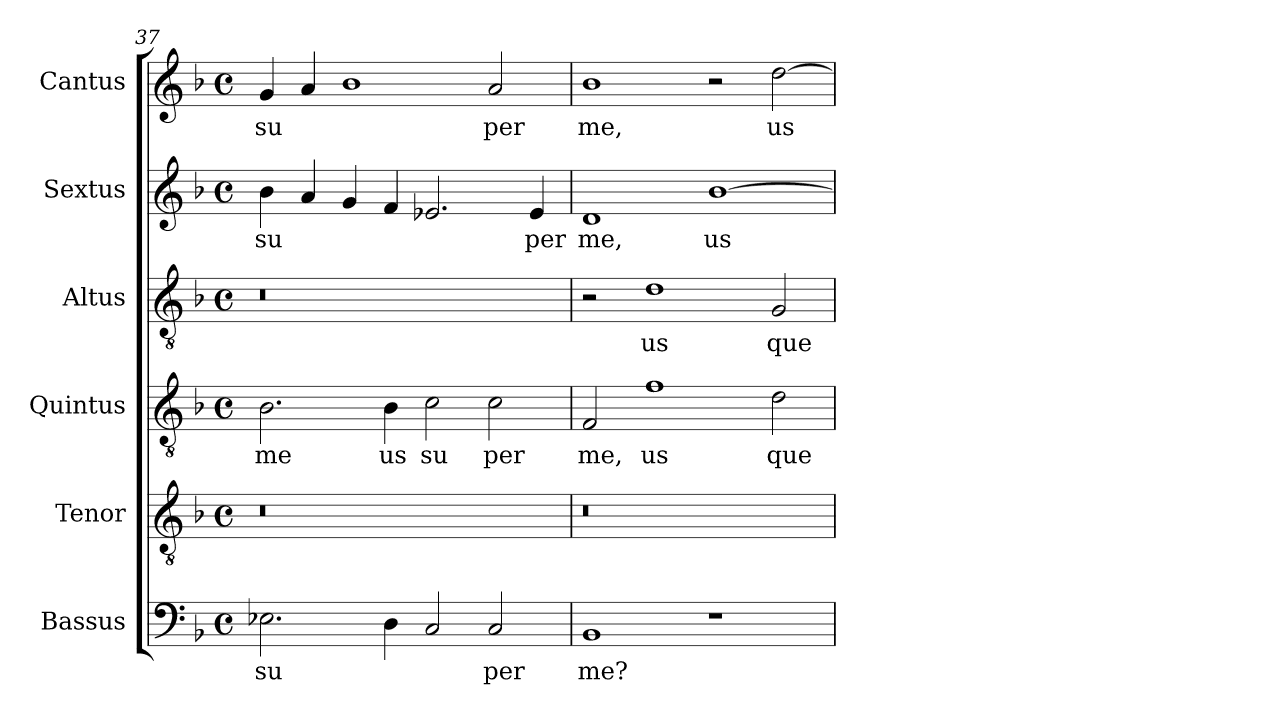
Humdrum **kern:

**kern	**text	**kern	**kern	**text	**kern	**text	**kern	**text	**kern	**text
*part6	*part6	*part5	*part4	*part4	*part3	*part3	*part2	*part2	*part1	*part1
*staff6	*staff6	*staff5	*staff4	*staff4	*staff3	*staff3	*staff2	*staff2	*staff1	*staff1
*I"Bassus	*	*I"Tenor	*I"Quintus	*	*I"Altus	*	*I"Sextus	*	*I"Cantus	*
*clefF4	*	*clefGv2	*clefGv2	*	*clefGv2	*	*clefG2	*	*clefG2	*
*k[b-]	*	*k[b-]	*k[b-]	*	*k[b-]	*	*k[b-]	*	*k[b-]	*
*F:	*	*F:	*F:	*	*F:	*	*F:	*	*F:	*
*M4/4	*	*M4/4	*M4/4	*	*M4/4	*	*M4/4	*	*M4/4	*
*met(c)	*	*met(c)	*met(c)	*	*met(c)	*	*met(c)	*	*met(c)	*
=37	=37	=37	=37	=37	=37	=37	=37	=37	=37	=37
!	!LO:LY:b:cj	!	!	!LO:LY:b:cj	!	!	!	!LO:LY:b:cj	!	!LO:LY:b:cj
2.E-X\	su	0r	2.B-\	me	0r	.	4b-\	su	4g/	su
.	.	.	.	.	.	.	4a/	.	4a/	.
.	.	.	.	.	.	.	4g/	.	1b-	.
!	!	!	!	!LO:LY:b:cj	!	!	!	!	!	!
4D\	.	.	4B-\	us	.	.	4f/	.	.	.
!	!	!	!	!LO:LY:b:cj	!	!	!	!	!	!
2C/	.	.	2c\	su	.	.	2.e-X/	.	.	.
!	!LO:LY:b:cj	!	!	!LO:LY:b:cj	!	!	!	!	!	!LO:LY:b:cj
2C/	per	.	2c\	per	.	.	.	.	2a/	per
!	!	!	!	!	!	!	!	!LO:LY:b:cj	!	!
.	.	.	.	.	.	.	4e-/	per	.	.
=38	=38	=38	=38	=38	=38	=38	=38	=38	=38	=38
!	!LO:LY:b:cj	!	!	!LO:LY:b:cj	!	!	!	!LO:LY:b:cj	!	!LO:LY:b:cj
1BB-	me?	0r	2F/	me,	2r	.	1d	me,	1b-	me,
!	!	!	!	!LO:LY:b:cj	!	!LO:LY:b:cj	!	!	!	!
.	.	.	1f	us	1d	us	.	.	.	.
!	!	!	!	!	!	!	!	!LO:LY:b:cj	!	!
1r	.	.	.	.	.	.	[>1b-	us	2r	.
!	!	!	!	!LO:LY:b:cj	!	!LO:LY:b:cj	!	!	!	!LO:LY:b:cj
.	.	.	2d\	que	2G/	que	.	.	[>2dd\	us
=	=	=	=	=	=	=	=	=	=	=
*-	*-	*-	*-	*-	*-	*-	*-	*-	*-	*-
